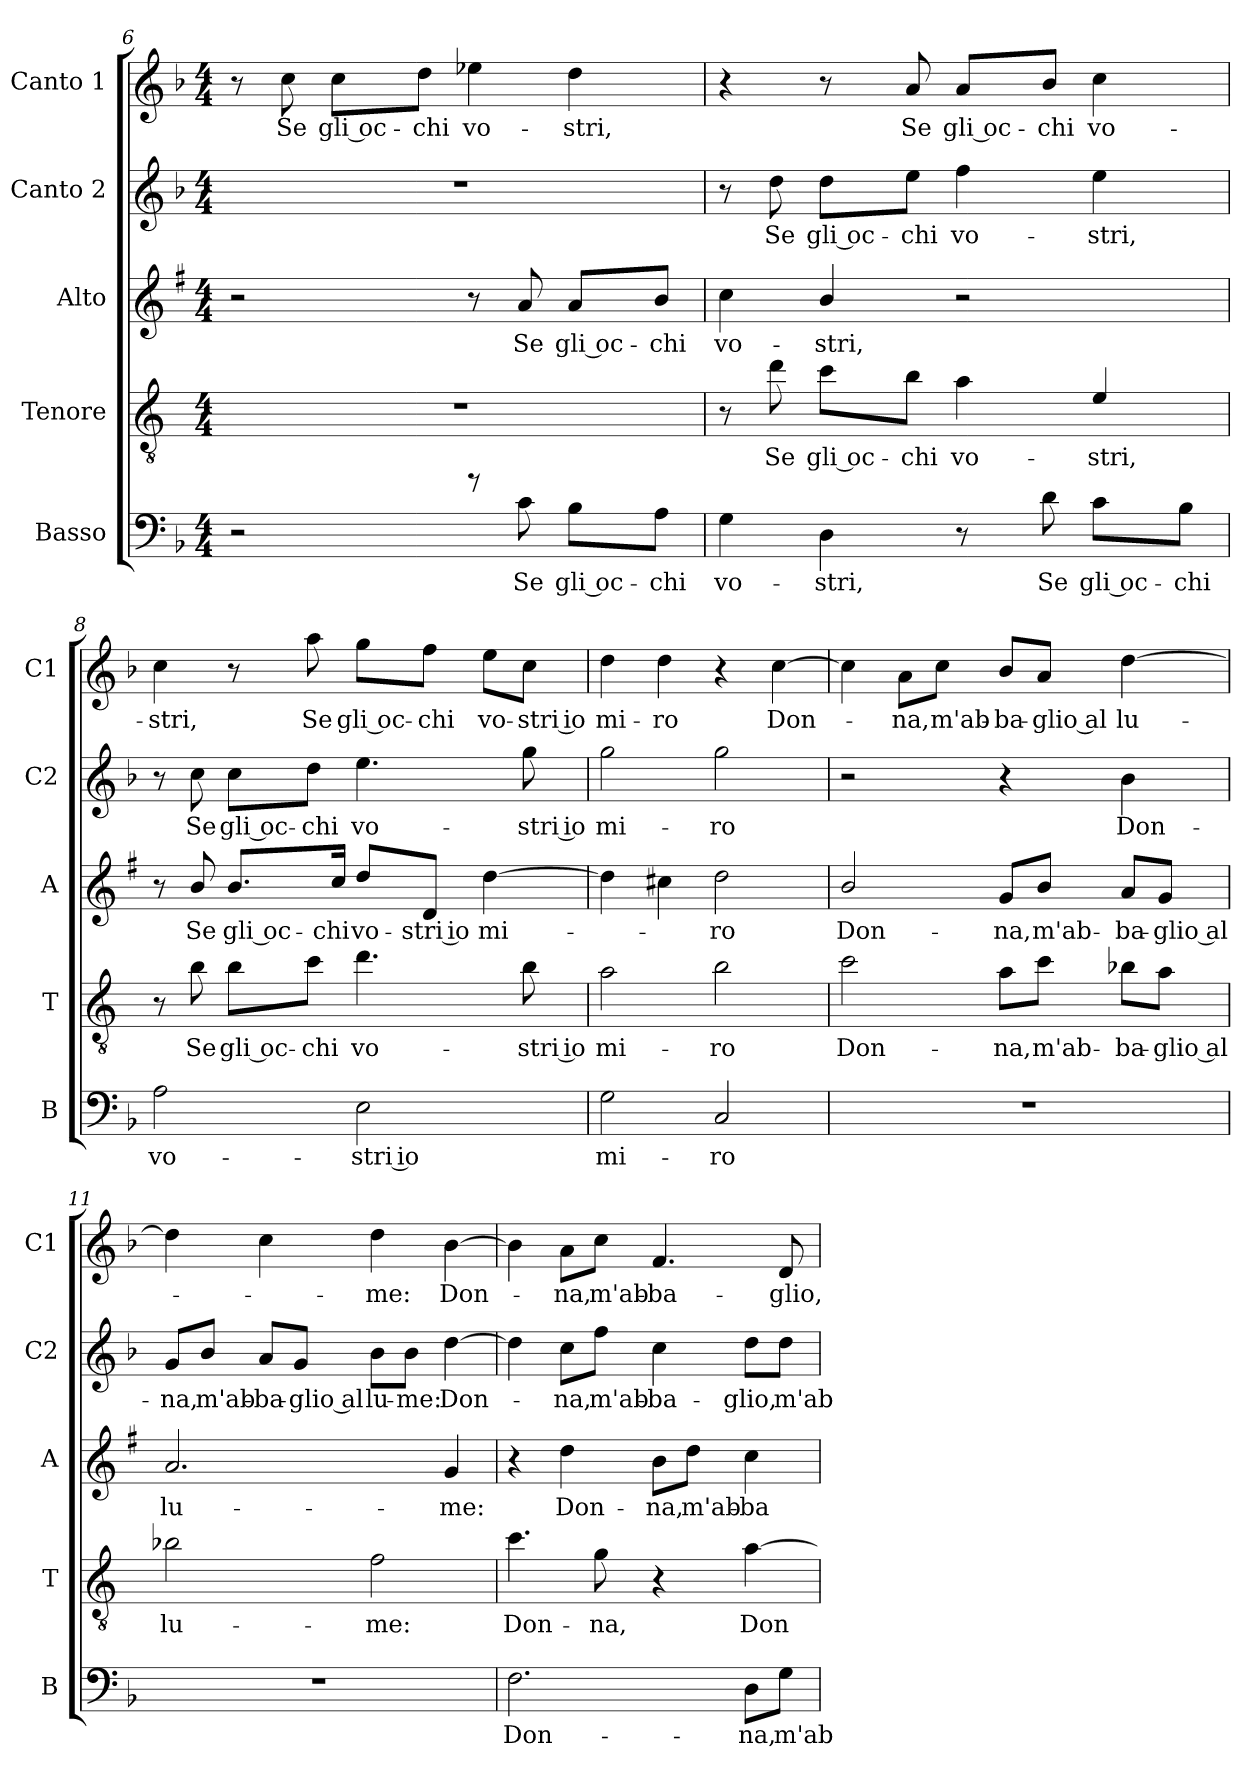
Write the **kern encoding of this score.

**kern	**text	**kern	**text	**kern	**text	**kern	**text	**kern	**text
*part5	*part5	*part4	*part4	*part3	*part3	*part2	*part2	*part1	*part1
*staff5	*staff5	*staff4	*staff4	*staff3	*staff3	*staff2	*staff2	*staff1	*staff1
*I"Basso	*	*I"Tenore	*	*I"Alto	*	*I"Canto 2	*	*I"Canto 1	*
*I'B	*	*I'T	*	*I'A	*	*I'C2	*	*I'C1	*
*clefF4	*	*clefGv2	*	*clefG2	*	*clefG2	*	*clefG2	*
*	*	*ITrd4c7	*	*ITrd1c2	*	*	*	*	*
*k[b-]	*	*k[b-]	*	*k[b-]	*	*k[b-]	*	*k[b-]	*
*F:	*	*F:	*	*F:	*	*F:	*	*F:	*
*M4/4	*	*M4/4	*	*M4/4	*	*M4/4	*	*M4/4	*
=6	=6	=6	=6	=6	=6	=6	=6	=6	=6
2r	.	1r	.	2r	.	1r	.	8r	.
!	!	!	!	!	!	!	!	!	!LO:LY:b
.	.	.	.	.	.	.	.	8cc\	Se
!	!	!	!	!	!	!	!	!	!LO:LY:b
.	.	.	.	.	.	.	.	8cc\L	gli oc-
!	!	!	!	!	!	!	!	!	!LO:LY:b
.	.	.	.	.	.	.	.	8dd\J	-chi
!	!	!	!	!	!	!	!	!	!LO:LY:b
8rf	.	.	.	8r	.	.	.	4ee-X\	vo-
!	!LO:LY:b	!	!	!	!LO:LY:b	!	!	!	!
8c\	Se	.	.	8g/	Se	.	.	.	.
!	!LO:LY:b	!	!	!	!LO:LY:b	!	!	!	!LO:LY:b
8B-\L	gli oc-	.	.	8g/L	gli oc-	.	.	4dd\	-stri,
!	!LO:LY:b	!	!	!	!LO:LY:b	!	!	!	!
8A\J	-chi	.	.	8a/J	-chi	.	.	.	.
!!LO:PB:g=z
=7	=7	=7	=7	=7	=7	=7	=7	=7	=7
!	!LO:LY:b	!	!	!	!LO:LY:b	!	!	!	!
4G\	vo-	8r	.	4b-\	vo-	8r	.	4r	.
!	!	!	!LO:LY:b	!	!	!	!LO:LY:b	!	!
.	.	8g\	Se	.	.	8dd\	Se	.	.
!	!LO:LY:b	!	!LO:LY:b	!	!LO:LY:b	!	!LO:LY:b	!	!
4D\	-stri,	8f\L	gli oc-	4a/	-stri,	8dd\L	gli oc-	8r	.
!	!	!	!LO:LY:b	!	!	!	!LO:LY:b	!	!LO:LY:b
.	.	8e\J	-chi	.	.	8ee\J	-chi	8a/	Se
!	!	!	!LO:LY:b	!	!	!	!LO:LY:b	!	!LO:LY:b
8r	.	4d\	vo-	2r	.	4ff\	vo-	8a/L	gli oc-
!	!LO:LY:b	!	!	!	!	!	!	!	!LO:LY:b
8d\	Se	.	.	.	.	.	.	8b-/J	-chi
!	!LO:LY:b	!	!LO:LY:b	!	!	!	!LO:LY:b	!	!LO:LY:b
8c\L	gli oc-	4A/	-stri,	.	.	4ee\	-stri,	4cc\	vo-
!	!LO:LY:b	!	!	!	!	!	!	!	!
8B-\J	-chi	.	.	.	.	.	.	.	.
=8	=8	=8	=8	=8	=8	=8	=8	=8	=8
!	!LO:LY:b	!	!	!	!	!	!	!	!LO:LY:b
2A\	vo-	8r	.	8r	.	8r	.	4cc\	-stri,
!	!	!	!LO:LY:b	!	!LO:LY:b	!	!LO:LY:b	!	!
.	.	8e\	Se	8a/	Se	8cc\	Se	.	.
!	!	!	!LO:LY:b	!	!LO:LY:b	!	!LO:LY:b	!	!
.	.	8e\L	gli oc-	8.a/L	gli oc-	8cc\L	gli oc-	8r	.
!	!	!	!LO:LY:b	!	!	!	!LO:LY:b	!	!LO:LY:b
.	.	8f\J	-chi	.	.	8dd\J	-chi	8aa\	Se
!	!	!	!	!	!LO:LY:b	!	!	!	!
.	.	.	.	16b-/Jk	-chi	.	.	.	.
!	!LO:LY:b	!	!LO:LY:b	!	!LO:LY:b	!	!LO:LY:b	!	!LO:LY:b
2E\	-stri io	4.g\	vo-	8cc/L	vo-	4.ee\	vo-	8gg\L	gli oc-
!	!	!	!	!	!LO:LY:b	!	!	!	!LO:LY:b
.	.	.	.	8c/J	-stri io	.	.	8ff\J	-chi
!	!	!	!	!	!LO:LY:b	!	!	!	!LO:LY:b
.	.	.	.	[4cc\	mi-	.	.	8ee\L	vo-
!	!	!	!LO:LY:b	!	!	!	!LO:LY:b	!	!LO:LY:b
.	.	8e\	-stri io	.	.	8gg\	-stri io	8cc\J	-stri io
=9	=9	=9	=9	=9	=9	=9	=9	=9	=9
!	!LO:LY:b	!	!LO:LY:b	!	!	!	!LO:LY:b	!	!LO:LY:b
2G\	mi-	2d\	mi-	4cc\]	.	2gg\	mi-	4dd\	mi-
!	!	!	!	!	!	!	!	!	!LO:LY:b
.	.	.	.	4bn\	.	.	.	4dd\	-ro
!	!LO:LY:b	!	!LO:LY:b	!	!LO:LY:b	!	!LO:LY:b	!	!
2C/	-ro	2e\	-ro	2cc\	-ro	2gg\	-ro	4r	.
!	!	!	!	!	!	!	!	!	!LO:LY:b
.	.	.	.	.	.	.	.	[4cc\	Don-
!!LO:LB:g=z
=10	=10	=10	=10	=10	=10	=10	=10	=10	=10
!	!	!	!LO:LY:b	!	!LO:LY:b	!	!	!	!
1r	.	2f\	Don-	2a/	Don-	2r	.	4cc\]	.
!	!	!	!	!	!	!	!	!	!LO:LY:b
.	.	.	.	.	.	.	.	8a\L	-na,
!	!	!	!	!	!	!	!	!	!LO:LY:b
.	.	.	.	.	.	.	.	8cc\J	m'ab-
!	!	!	!LO:LY:b	!	!LO:LY:b	!	!	!	!LO:LY:b
.	.	8d\L	-na,	8f/L	-na,	4r	.	8b-/L	-ba-
!	!	!	!LO:LY:b	!	!LO:LY:b	!	!	!	!LO:LY:b
.	.	8f\J	m'ab-	8a/J	m'ab-	.	.	8a/J	-glio al
!	!	!	!LO:LY:b	!	!LO:LY:b	!	!LO:LY:b	!	!LO:LY:b
.	.	8e-X\L	-ba-	8g/L	-ba-	4b-\	Don-	[4dd\	lu-
!	!	!	!LO:LY:b	!	!LO:LY:b	!	!	!	!
.	.	8d\J	-glio al	8f/J	-glio al	.	.	.	.
=11	=11	=11	=11	=11	=11	=11	=11	=11	=11
!	!	!	!LO:LY:b	!	!LO:LY:b	!	!LO:LY:b	!	!
1r	.	2e-X\	lu-	2.g/	lu-	8g/L	-na,	4dd\]	.
!	!	!	!	!	!	!	!LO:LY:b	!	!
.	.	.	.	.	.	8b-/J	m'ab-	.	.
!	!	!	!	!	!	!	!LO:LY:b	!	!
.	.	.	.	.	.	8a/L	-ba-	4cc\	.
!	!	!	!	!	!	!	!LO:LY:b	!	!
.	.	.	.	.	.	8g/J	-glio al	.	.
!	!	!	!LO:LY:b	!	!	!	!LO:LY:b	!	!LO:LY:b
.	.	2B-\	-me:	.	.	8b-\L	lu-	4dd\	-me:
!	!	!	!	!	!	!	!LO:LY:b	!	!
.	.	.	.	.	.	8b-\J	-me:	.	.
!	!	!	!	!	!LO:LY:b	!	!LO:LY:b	!	!LO:LY:b
.	.	.	.	4f/	-me:	[4dd\	Don-	[4b-\	Don-
=12	=12	=12	=12	=12	=12	=12	=12	=12	=12
!	!LO:LY:b	!	!LO:LY:b	!	!	!	!	!	!
2.F\	Don-	4.f\	Don-	4r	.	4dd\]	.	4b-\]	.
!	!	!	!	!	!LO:LY:b	!	!LO:LY:b	!	!LO:LY:b
.	.	.	.	4cc\	Don-	8cc\L	-na,	8a\L	-na,
!	!	!	!LO:LY:b	!	!	!	!LO:LY:b	!	!LO:LY:b
.	.	8c\	-na,	.	.	8ff\J	m'ab-	8cc\J	m'ab-
!	!	!	!	!	!LO:LY:b	!	!LO:LY:b	!	!LO:LY:b
.	.	4r	.	8a\L	-na,	4cc\	-ba-	4.f/	-ba-
!	!	!	!	!	!LO:LY:b	!	!	!	!
.	.	.	.	8cc\J	m'ab-	.	.	.	.
!	!LO:LY:b	!	!LO:LY:b	!	!LO:LY:b	!	!LO:LY:b	!	!
8D\L	-na,	[4d\	Don-	4b-\	-ba-	8dd\L	-glio,	.	.
!	!LO:LY:b	!	!	!	!	!	!LO:LY:b	!	!LO:LY:b
8G\J	m'ab-	.	.	.	.	8dd\J	m'ab-	8d/	-glio,
=	=	=	=	=	=	=	=	=	=
*-	*-	*-	*-	*-	*-	*-	*-	*-	*-
